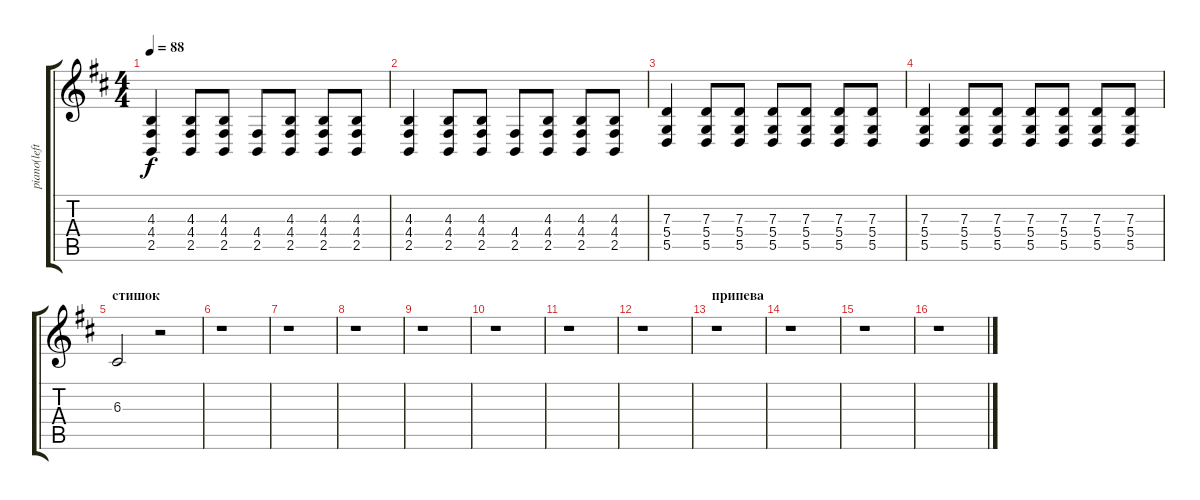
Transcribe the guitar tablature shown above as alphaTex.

\track ("piano(left)" "piano(left") {instrument acousticgrandpiano}
\staff {score tabs}
\tuning (E4 B3 G3 D3 A2 E2) {hide}
\ts (4 4)
\tempo 88
\clef g2
\ks bminor
(4.3 4.4 2.5).4{dy f} (4.3 4.4 2.5).8 (4.3 4.4 2.5).8 (4.4 2.5).8 (4.3 4.4 2.5).8 (4.3 4.4 2.5).8 (4.3 4.4 2.5).8 |
(4.3 4.4 2.5).4 (4.3 4.4 2.5).8 (4.3 4.4 2.5).8 (4.4 2.5).8 (4.3 4.4 2.5).8 (4.3 4.4 2.5).8 (4.3 4.4 2.5).8 |
(7.3 5.4 5.5).4 (7.3 5.4 5.5).8 (7.3 5.4 5.5).8 (7.3 5.4 5.5).8 (7.3 5.4 5.5).8 (7.3 5.4 5.5).8 (7.3 5.4 5.5).8 |
(7.3 5.4 5.5).4 (7.3 5.4 5.5).8 (7.3 5.4 5.5).8 (7.3 5.4 5.5).8 (7.3 5.4 5.5).8 (7.3 5.4 5.5).8 (7.3 5.4 5.5).8 |
\section ("" "стишок")
6.3.2 r.2 |
r.1 |
r.1 |
r.1 |
r.1 |
r.1 |
r.1 |
r.1 |
\section ("" "припева")
r.1 |
r.1 |
r.1 |
r.1
